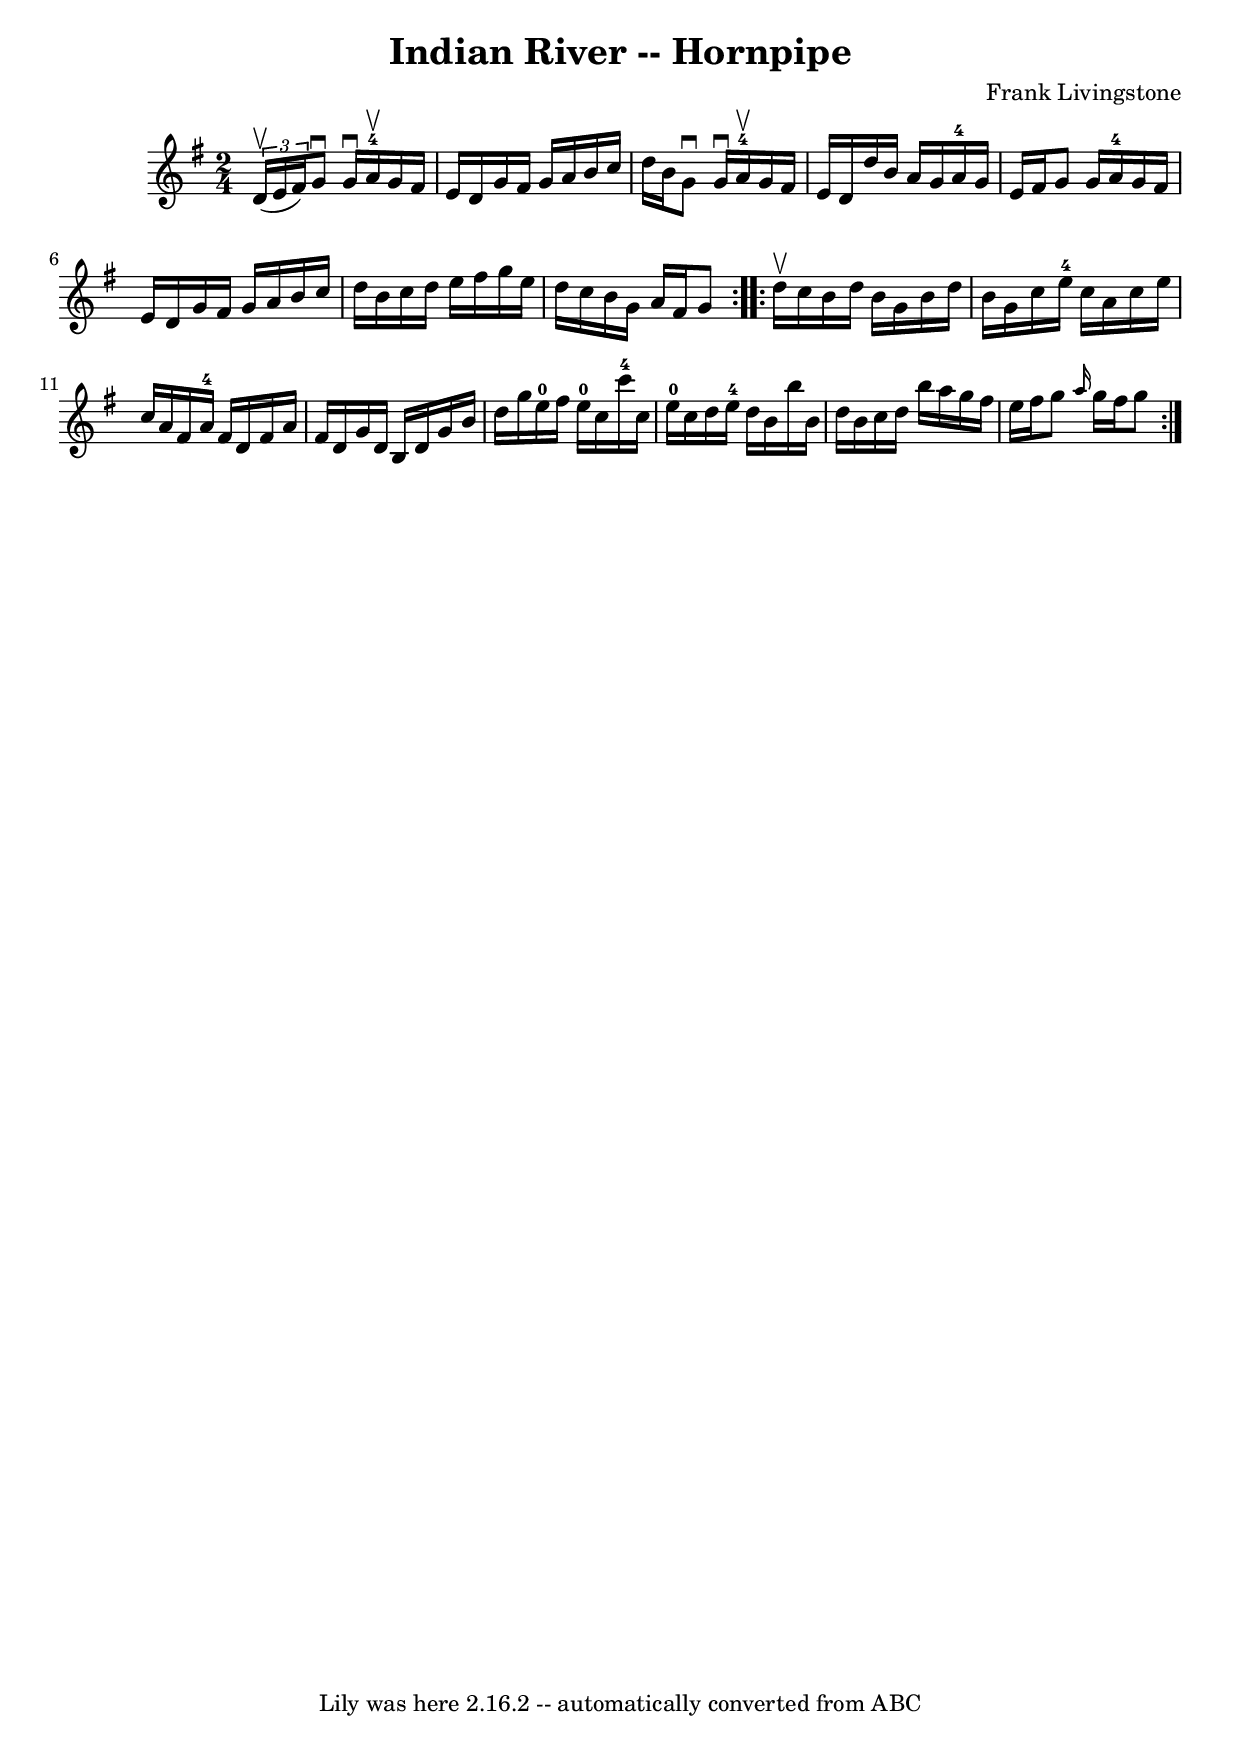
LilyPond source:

\version "2.7.40"
\include "Mammoth.ily"
\header {
	%% book = "Cole's 1000 Fiddle Tunes"
	composer = "Frank Livingstone"
	crossRefNumber = "1"
	footnotes = ""
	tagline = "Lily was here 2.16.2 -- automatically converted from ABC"
	title = "Indian River -- Hornpipe"
}
voicedefault =  {


\repeat volta 2 {
\time 2/4 
\key g \major   \times 2/3 { d'16 (^\upbow e'16 fis'16) } 
|
 g'8^\downbow g'16^\downbow a'16-4^\upbow g'16 fis'16   
 e'16 d'16  |
 g'16 fis'16 g'16 a'16 b'16 c''16    
d''16 b'16  |
 g'8^\downbow g'16^\downbow a'16-4^\upbow   
g'16 fis'16 e'16 d'16  |
 d''16 b'16 a'16 g'16      
a'16-4 g'16 e'16 fis'16  |
 g'8 g'16 a'16-4   
g'16 fis'16 e'16 d'16  |
 g'16 fis'16 g'16 a'16    
b'16 c''16 d''16 b'16  |
 c''16 d''16 e''16 fis''16   
 g''16 e''16 d''16 c''16  |
 b'16 g'16 a'16 fis'16    
g'8  }     \repeat volta 2 { d''16^\upbow c''16  |
 b'16 d''16  
 b'16 g'16 b'16 d''16 b'16 g'16  |
 c''16 e''16-4 
 c''16 a'16 c''16 e''16 c''16 a'16  |
 fis'16 a'16 
-4 fis'16 d'16 fis'16 a'16 fis'16 d'16  |
 g'16    
d'16 b16 d'16 g'16 b'16 d''16 g''16  |
 e''16 
-0 fis''16 e''16-0 c''16 c'''16-4 c''16 e''16-0   
c''16  |
 d''16 e''16-4 d''16 b'16 b''16 b'16 d''16 
 b'16  |
 c''16 d''16 b''16 a''16 g''16 fis''16    
e''16 fis''16  |
 g''8  \grace { a''16  } g''16 fis''16    
g''8  }   
}

\score{
    <<

	\context Staff="default"
	{
	    \voicedefault 
	}

    >>
	\layout {
	}
	\midi {}
}
